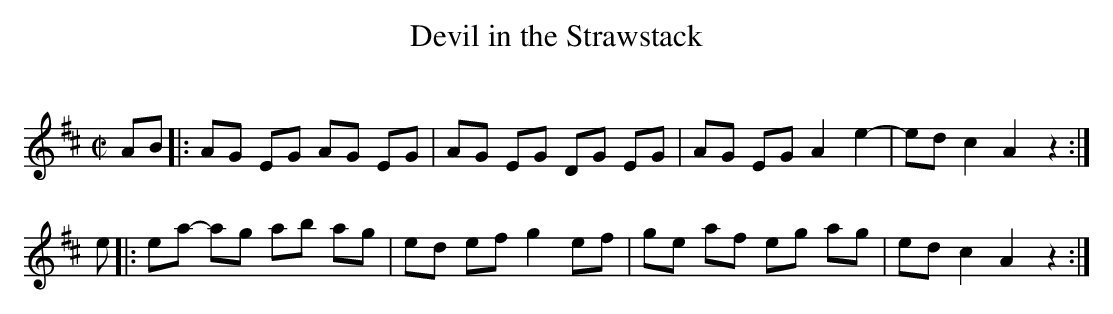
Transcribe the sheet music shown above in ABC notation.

X:1
T: Devil in the Strawstack
C:
M: C|
L: 1/8
K: Amix
AB |: AG  EG AG EG | AG EG DG EG | AG EG A2 e2-| ed c2 A2 z2 :|
 e |: ea- ag ab ag | ed ef g2 ef | ge af eg ag | ed c2 A2 z2 :|
